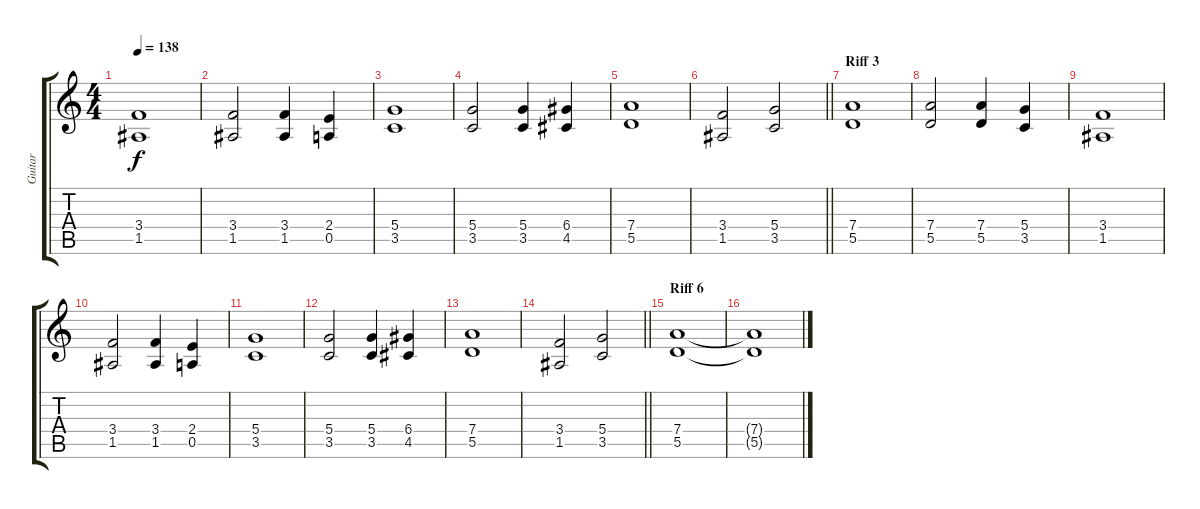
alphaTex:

\track ("Guitar" "Guitar") {instrument distortionguitar}
\staff {score tabs}
\tuning (E4 B3 G3 D3 A2 E2) {hide}
\ts (4 4)
\tempo 138
\clef g2
\ks c
(3.4 1.5).1{dy f} |
(3.4 1.5).2 (3.4 1.5).4 (2.4 0.5).4 |
(5.4 3.5).1 |
(5.4 3.5).2 (5.4 3.5).4 (6.4 4.5).4 |
(7.4 5.5).1 |
\barLineRight lightlight
(3.4 1.5).2 (5.4 3.5).2 |
\section ("" "Riff 3")
(7.4 5.5).1 |
(7.4 5.5).2 (7.4 5.5).4 (5.4 3.5).4 |
(3.4 1.5).1 |
(3.4 1.5).2 (3.4 1.5).4 (2.4 0.5).4 |
(5.4 3.5).1 |
(5.4 3.5).2 (5.4 3.5).4 (6.4 4.5).4 |
(7.4 5.5).1 |
\barLineRight lightlight
(3.4 1.5).2 (5.4 3.5).2 |
\section ("" "Riff 6")
(7.4 5.5).1 |
(7.4{t} 5.5{t}).1
